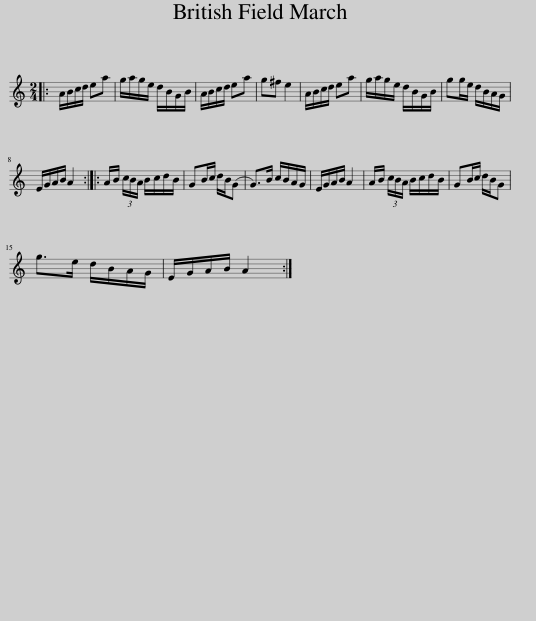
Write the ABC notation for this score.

X:1
L:1/8
M:2/4
I:linebreak $
K:C
V:1 treble
V:1
|: A/B/c/d/ ea | g/a/g/e/ d/B/G/B/ | A/B/c/d/ ea | g^f e2 | A/B/c/d/ ea | %5
 g/a/g/e/ d/B/G/B/ | gg/e/ d/B/A/G/ |$ E/G/A/B/ A2 :: A/B/ (3c/B/A/ B/c/d/B/ | GB/c/ d/B/(G | %10
 G>)B c/B/A/G/ | E/G/A/B/ A2 | A/B/ (3c/B/A/ B/c/d/B/ | GB/c/ d/B/G |$ g>e d/B/A/G/ | %15
 E/G/A/B/ A2 :| %16
